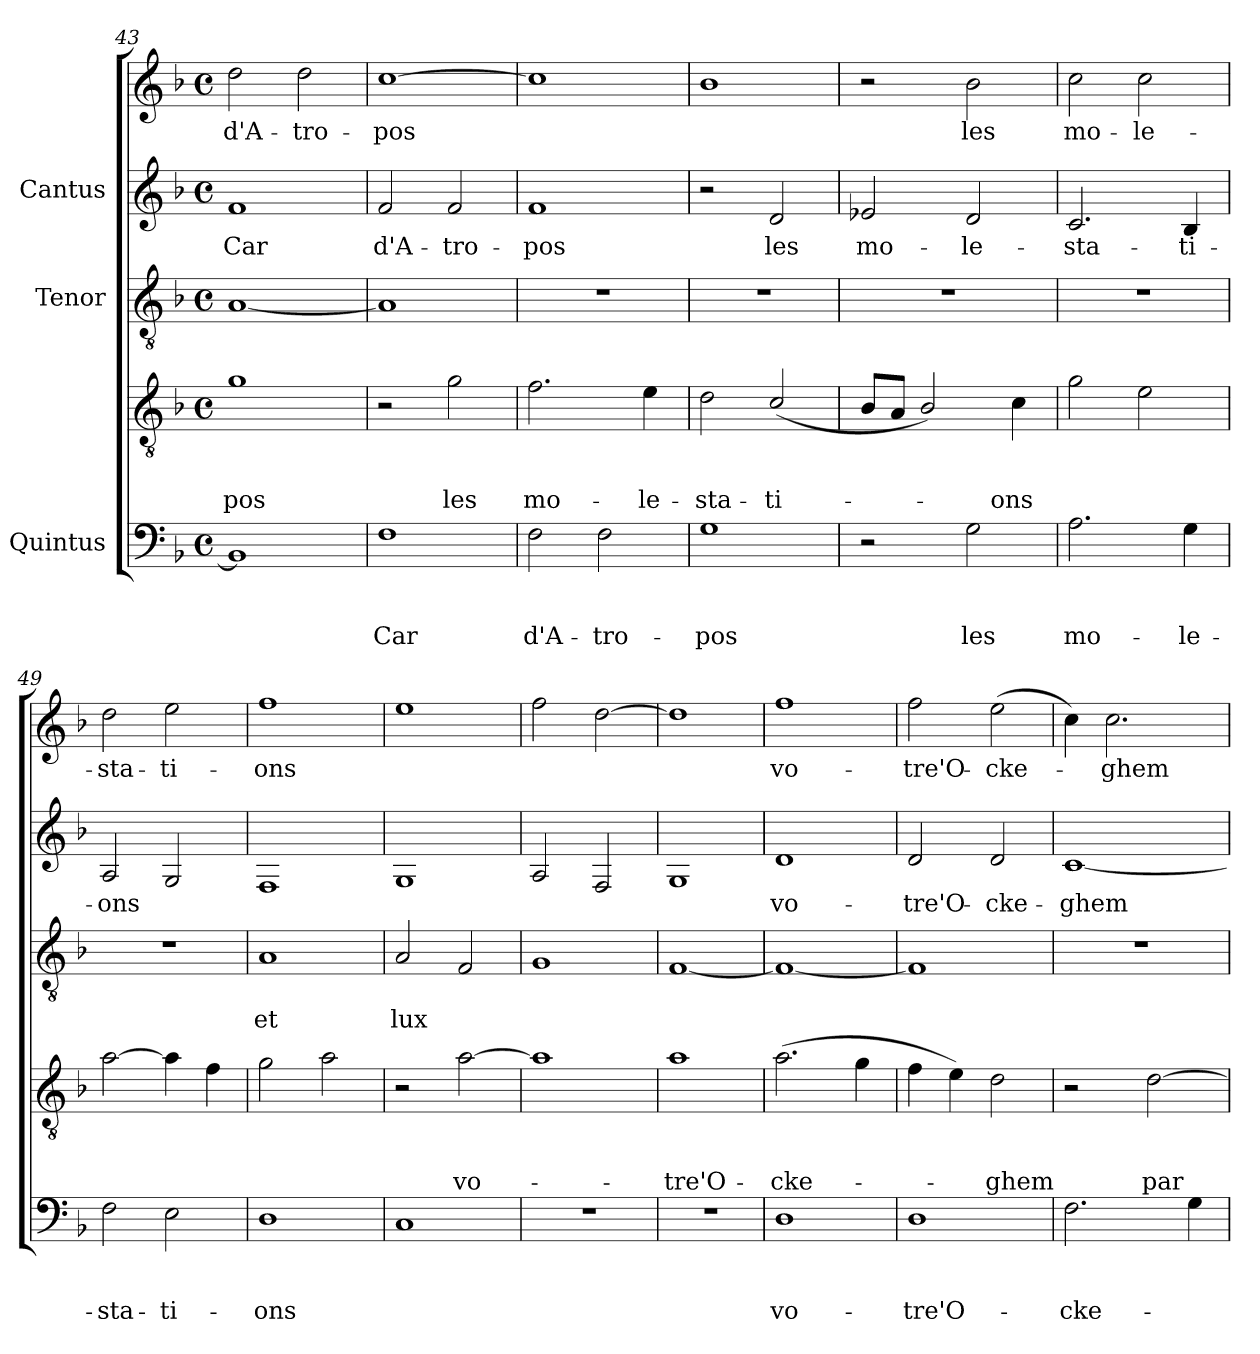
**kern	**text	**text	**text	**kern	**text	**text	**text	**kern	**text	**text	**kern	**text	**kern	**text
*part3	*part3	*part3	*part3	*part3	*part3	*part3	*part3	*part2	*part2	*part2	*part1	*part1	*part1	*part1
*staff5	*staff5	*staff5	*staff5	*staff4	*staff4	*staff4	*staff4	*staff3	*staff3	*staff3	*staff2	*staff2	*staff1	*staff1
*I"Quintus	*	*	*	*	*	*	*	*I"Tenor	*	*	*I"Cantus	*	*	*
!!LO:PB:g=z
*clefF4	*	*	*	*clefGv2	*	*	*	*clefGv2	*	*	*clefG2	*	*clefG2	*
*k[b-]	*	*	*	*k[b-]	*	*	*	*k[b-]	*	*	*k[b-]	*	*k[b-]	*
*F:	*	*	*	*F:	*	*	*	*F:	*	*	*F:	*	*F:	*
*M4/4	*	*	*	*M4/4	*	*	*	*M4/4	*	*	*M4/4	*	*M4/4	*
*met(c)	*	*	*	*met(c)	*	*	*	*met(c)	*	*	*met(c)	*	*met(c)	*
=43	=43	=43	=43	=43	=43	=43	=43	=43	=43	=43	=43	=43	=43	=43
!	!	!	!	!	!	!	!LO:LY:b	!	!	!	!	!LO:LY:b	!	!LO:LY:b
1BB-]	.	.	.	1g	.	.	-pos	[<1A	.	.	1f	-Car	2dd\	d'A-
!	!	!	!	!	!	!	!	!	!	!	!	!	!	!LO:LY:b
.	.	.	.	.	.	.	.	.	.	.	.	.	2dd\	-tro-
!!LO:LB:g=z
=44	=44	=44	=44	=44	=44	=44	=44	=44	=44	=44	=44	=44	=44	=44
!	!	!	!LO:LY:b	!	!	!	!	!	!	!	!	!LO:LY:b	!	!LO:LY:b
1F	.	.	Car	2r	.	.	.	1A]	.	.	2f/	d'A-	[>1cc	pos
!	!	!	!	!	!	!	!LO:LY:b	!	!	!	!	!LO:LY:b	!	!
.	.	.	.	2g\	.	.	les	.	.	.	2f/	-tro-	.	.
!!LO:LB:g=z
=45	=45	=45	=45	=45	=45	=45	=45	=45	=45	=45	=45	=45	=45	=45
!	!	!	!LO:LY:b	!	!	!	!LO:LY:b	!	!	!	!	!LO:LY:b	!	!
2F\	.	.	-d'A-	2.f\	.	.	mo-	1r	.	.	1f	-pos	1cc]	.
!	!	!	!LO:LY:b	!	!	!	!	!	!	!	!	!	!	!
2F\	.	.	-tro-	.	.	.	.	.	.	.	.	.	.	.
!	!	!	!	!	!	!	!LO:LY:b	!	!	!	!	!	!	!
.	.	.	.	4e\	.	.	-le-	.	.	.	.	.	.	.
!!LO:PB:g=z
=46	=46	=46	=46	=46	=46	=46	=46	=46	=46	=46	=46	=46	=46	=46
!	!	!	!LO:LY:b	!	!	!	!LO:LY:b	!	!	!	!	!	!	!
1G	.	.	-pos	2d\	.	.	-sta-	1r	.	.	2r	.	1b-	.
!	!	!	!	!	!	!	!LO:LY:b	!	!	!	!	!LO:LY:b	!	!
.	.	.	.	(<2c/	.	.	-ti-	.	.	.	2d/	les	.	.
!!LO:LB:g=z
=47	=47	=47	=47	=47	=47	=47	=47	=47	=47	=47	=47	=47	=47	=47
!	!	!	!	!	!	!	!	!	!	!	!	!LO:LY:b	!	!
2r	.	.	.	8B-/L	.	.	.	1r	.	.	2e-X/	mo-	2r	.
.	.	.	.	8A/J	.	.	.	.	.	.	.	.	.	.
.	.	.	.	2B-/)	.	.	.	.	.	.	.	.	.	.
!	!	!	!LO:LY:b	!	!	!	!	!	!	!	!	!LO:LY:b	!	!LO:LY:b
2G\	.	.	les	.	.	.	.	.	.	.	2d/	-le-	2b-\	les
!	!	!	!	!	!	!	!LO:LY:b	!	!	!	!	!	!	!
.	.	.	.	4c\	.	.	ons	.	.	.	.	.	.	.
!!LO:LB:g=z
=48	=48	=48	=48	=48	=48	=48	=48	=48	=48	=48	=48	=48	=48	=48
!	!	!	!LO:LY:b	!	!	!	!	!	!	!	!	!LO:LY:b	!	!LO:LY:b
2.A\	.	.	mo-	2g\	.	.	.	1r	.	.	2.c/	-sta-	2cc\	-mo-
!	!	!	!	!	!	!	!	!	!	!	!	!	!	!LO:LY:b
.	.	.	.	2e\	.	.	.	.	.	.	.	.	2cc\	-le-
!	!	!	!LO:LY:b	!	!	!	!	!	!	!	!	!LO:LY:b	!	!
4G\	.	.	-le-	.	.	.	.	.	.	.	4B-/	-ti-	.	.
!!LO:PB:g=z
=49	=49	=49	=49	=49	=49	=49	=49	=49	=49	=49	=49	=49	=49	=49
!	!	!	!LO:LY:b	!	!	!	!	!	!	!	!	!LO:LY:b	!	!LO:LY:b
2F\	.	.	-sta-	[>2a\	.	.	.	1r	.	.	2A/	-ons	2dd\	-sta-
!	!	!	!LO:LY:b	!	!	!	!	!	!	!	!	!	!	!LO:LY:b
2E\	.	.	-ti-	4a\]	.	.	.	.	.	.	2G/	.	2ee\	-ti-
.	.	.	.	4f\	.	.	.	.	.	.	.	.	.	.
!!LO:LB:g=z
=50	=50	=50	=50	=50	=50	=50	=50	=50	=50	=50	=50	=50	=50	=50
!	!	!	!LO:LY:b	!	!	!	!	!	!	!LO:LY:b	!	!	!	!LO:LY:b
1D	.	.	-ons	2g\	.	.	.	1A	.	et	1F	.	1ff	ons
.	.	.	.	2a\	.	.	.	.	.	.	.	.	.	.
!!LO:LB:g=z
=51	=51	=51	=51	=51	=51	=51	=51	=51	=51	=51	=51	=51	=51	=51
!	!	!	!	!	!	!	!	!	!	!LO:LY:b	!	!	!	!
1C	.	.	.	2r	.	.	.	2A/	.	lux	1G	.	1ee	.
!	!	!	!	!	!	!	!LO:LY:b	!	!	!	!	!	!	!
.	.	.	.	[>2a\	.	.	vo-	2F/	.	.	.	.	.	.
!!LO:PB:g=z
=52	=52	=52	=52	=52	=52	=52	=52	=52	=52	=52	=52	=52	=52	=52
1r	.	.	.	1a]	.	.	.	1G	.	.	2A/	.	2ff\	.
.	.	.	.	.	.	.	.	.	.	.	2F/	.	[>2dd\	.
!!LO:LB:g=z
=53	=53	=53	=53	=53	=53	=53	=53	=53	=53	=53	=53	=53	=53	=53
!	!	!	!	!	!	!	!LO:LY:b	!	!	!	!	!	!	!
1r	.	.	.	1a	.	.	-tre'O-	[<1F	.	.	1G	.	1dd]	.
!!LO:LB:g=z
=54	=54	=54	=54	=54	=54	=54	=54	=54	=54	=54	=54	=54	=54	=54
!	!	!	!LO:LY:b	!	!	!	!LO:LY:b	!	!	!	!	!LO:LY:b	!	!LO:LY:b
1D	.	.	-vo-	(>2.a\	.	.	-cke-	1F_	.	.	1d	-vo-	1ff	vo-
.	.	.	.	4g\	.	.	.	.	.	.	.	.	.	.
!!LO:PB:g=z
=55	=55	=55	=55	=55	=55	=55	=55	=55	=55	=55	=55	=55	=55	=55
!	!	!	!LO:LY:b	!	!	!	!	!	!	!	!	!LO:LY:b	!	!LO:LY:b
1D	.	.	tre'O-	4f\	.	.	.	1F]	.	.	2d/	-tre'O-	2ff\	-tre'O-
.	.	.	.	4e\)	.	.	.	.	.	.	.	.	.	.
!	!	!	!	!	!	!	!LO:LY:b	!	!	!	!	!LO:LY:b	!	!LO:LY:b
.	.	.	.	2d\	.	.	-ghem	.	.	.	2d/	-cke-	(>2ee\	-cke-
!!LO:LB:g=z
=56	=56	=56	=56	=56	=56	=56	=56	=56	=56	=56	=56	=56	=56	=56
!	!	!	!LO:LY:b	!	!	!	!	!	!	!	!	!LO:LY:b	!	!
2.F\	.	.	cke-	2r	.	.	.	1r	.	.	[<1c	ghem	4cc\)	.
!	!	!	!	!	!	!	!	!	!	!	!	!	!	!LO:LY:b
.	.	.	.	.	.	.	.	.	.	.	.	.	2.cc\	-ghem
!	!	!	!	!	!	!	!LO:LY:b	!	!	!	!	!	!	!
.	.	.	.	[>2d\	.	.	-par	.	.	.	.	.	.	.
4G\	.	.	.	.	.	.	.	.	.	.	.	.	.	.
=	=	=	=	=	=	=	=	=	=	=	=	=	=	=
*-	*-	*-	*-	*-	*-	*-	*-	*-	*-	*-	*-	*-	*-	*-
